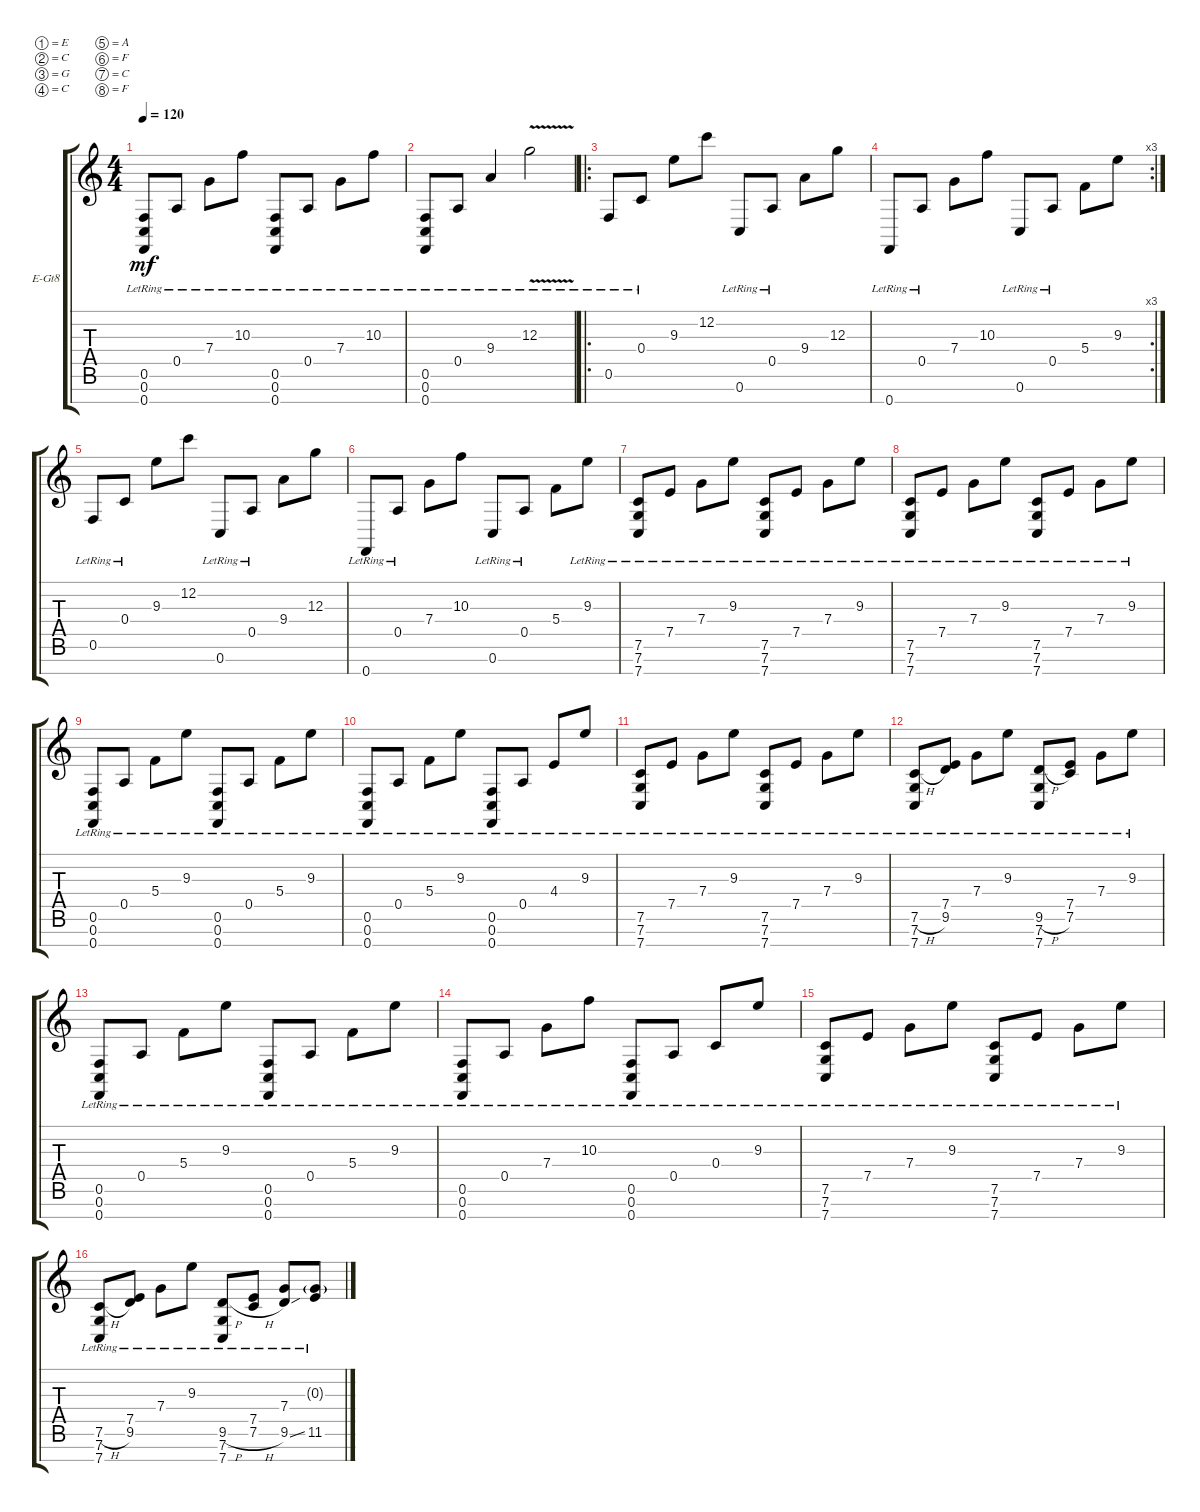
\defaultSystemsLayout 4
\bracketExtendMode groupsimilarinstruments
\firstSystemTrackNameOrientation horizontal
\otherSystemsTrackNameOrientation horizontal
\track ("Electric Guitar" "E-Gt8") {instrument electricguitarclean}
\staff {score tabs}
\tuning (E4 C4 G3 C3 A2 F2 C2 F1)
\ts (4 4)
\tempo 120
\clef g2
\ks c
(0.8{lr} 0.7{lr} 0.6{lr}).8{dy mf} 0.5{lr}.8 7.4{lr}.8 10.3{lr}.8 (0.8{lr} 0.7{lr} 0.6{lr}).8 0.5{lr}.8 7.4{lr}.8 10.3{lr}.8 |
(0.8{lr} 0.7{lr} 0.6{lr}).8 0.5{lr}.8 9.4{lr}.4 12.3{v lr}.2 |
\ro
0.6{lr}.8 0.4{lr}.8 9.3.8 12.2.8 0.7{lr}.8 0.5{lr}.8 9.4.8 12.3.8 |
\rc 3
0.8{lr}.8 0.5{lr}.8 7.4.8 10.3.8 0.7{lr}.8 0.5{lr}.8 5.4.8 9.3.8 |
0.6{lr}.8 0.4{lr}.8 9.3.8 12.2.8 0.7{lr}.8 0.5{lr}.8 9.4.8 12.3.8 |
0.8{lr}.8 0.5{lr}.8 7.4.8 10.3.8 0.7{lr}.8 0.5{lr}.8 5.4.8 9.3{lr}.8 |
(7.8{lr} 7.7{lr} 7.6{lr}).8 7.5{lr}.8 7.4{lr}.8 9.3{lr}.8 (7.8{lr} 7.7{lr} 7.6{lr}).8 7.5{lr}.8 7.4{lr}.8 9.3{lr}.8 |
(7.8{lr} 7.7{lr} 7.6{lr}).8 7.5{lr}.8 7.4{lr}.8 9.3{lr}.8 (7.8{lr} 7.7{lr} 7.6{lr}).8 7.5{lr}.8 7.4{lr}.8 9.3{lr}.8 |
(0.8{lr} 0.7{lr} 0.6{lr}).8 0.5{lr}.8 5.4{lr}.8 9.3{lr}.8 (0.8{lr} 0.7{lr} 0.6{lr}).8 0.5{lr}.8 5.4{lr}.8 9.3{lr}.8 |
(0.8{lr} 0.7{lr} 0.6{lr}).8 0.5{lr}.8 5.4{lr}.8 9.3{lr}.8 (0.8{lr} 0.7{lr} 0.6{lr}).8 0.5{lr}.8 4.4{lr}.8 9.3{lr}.8 |
(7.8{lr} 7.7{lr} 7.6{lr}).8 7.5{lr}.8 7.4{lr}.8 9.3{lr}.8 (7.8{lr} 7.7{lr} 7.6{lr}).8 7.5{lr}.8 7.4{lr}.8 9.3{lr}.8 |
(7.8{lr} 7.7{lr} 7.6{h lr}).8 (7.5{lr} 9.6{lr}).8 7.4{lr}.8 9.3{lr}.8 (7.8{lr} 7.7{lr} 9.6{h lr}).8 (7.5{lr} 7.6{lr}).8 7.4{lr}.8 9.3{lr}.8 |
(0.8{lr} 0.7{lr} 0.6{lr}).8 0.5{lr}.8 5.4{lr}.8 9.3{lr}.8 (0.8{lr} 0.7{lr} 0.6{lr}).8 0.5{lr}.8 5.4{lr}.8 9.3{lr}.8 |
(0.8{lr} 0.7{lr} 0.6{lr}).8 0.5{lr}.8 7.4{lr}.8 10.3{lr}.8 (0.8{lr} 0.7{lr} 0.6{lr}).8 0.5{lr}.8 0.4{lr}.8 9.3{lr}.8 |
(7.8{lr} 7.7{lr} 7.6{lr}).8 7.5{lr}.8 7.4{lr}.8 9.3{lr}.8 (7.8{lr} 7.7{lr} 7.6{lr}).8 7.5{lr}.8 7.4{lr}.8 9.3{lr}.8 |
(7.8{lr} 7.7{lr} 7.6{h lr}).8 (7.5{lr} 9.6{lr}).8 7.4{lr}.8 9.3{lr}.8 (7.8{lr} 7.7{lr} 9.6{h lr}).8 (7.5{lr} 7.6{h lr}).8 (7.4{lr} 9.6{ss lr}).8 (11.6{lr} 0.3{g lr}).8
